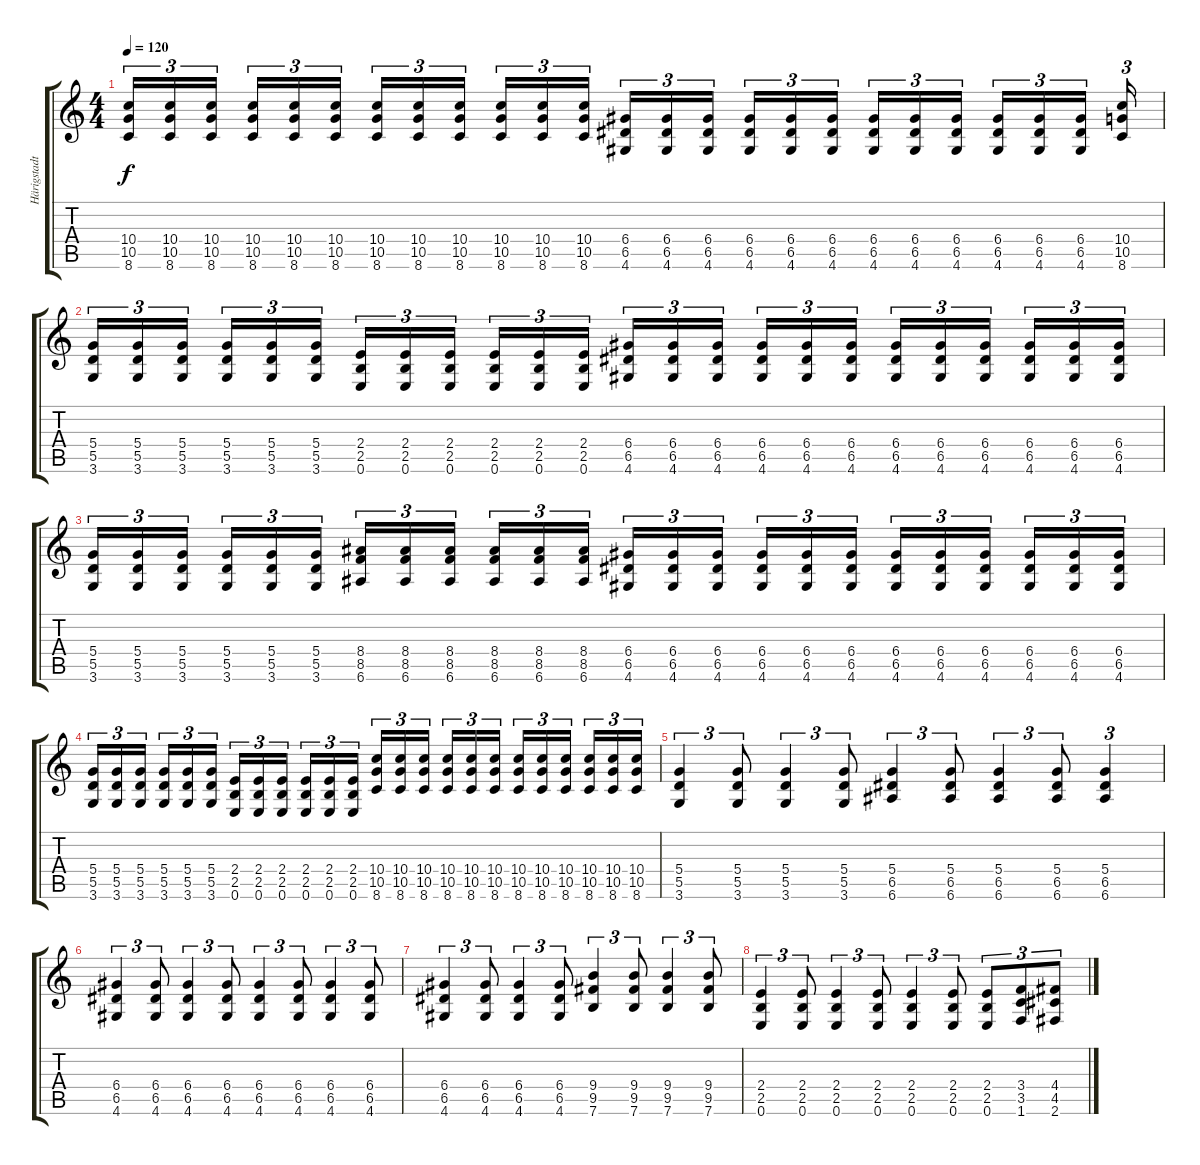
\track ("Härigstadt" "Härigstadt") {instrument distortionguitar}
\staff {score tabs}
\tuning (E4 B3 G3 D3 A2 E2) {hide}
\ts (4 4)
\tempo 120
\clef g2
\ks c
(10.4 10.5 8.6).16{tu (3 2) dy f} (10.4 10.5 8.6).16{tu (3 2)} (10.4 10.5 8.6).16{tu (3 2)} (10.4 10.5 8.6).16{tu (3 2)} (10.4 10.5 8.6).16{tu (3 2)} (10.4 10.5 8.6).16{tu (3 2)} (10.4 10.5 8.6).16{tu (3 2)} (10.4 10.5 8.6).16{tu (3 2)} (10.4 10.5 8.6).16{tu (3 2)} (10.4 10.5 8.6).16{tu (3 2)} (10.4 10.5 8.6).16{tu (3 2)} (10.4 10.5 8.6).16{tu (3 2)} (6.4 6.5 4.6).16{tu (3 2)} (6.4 6.5 4.6).16{tu (3 2)} (6.4 6.5 4.6).16{tu (3 2)} (6.4 6.5 4.6).16{tu (3 2)} (6.4 6.5 4.6).16{tu (3 2)} (6.4 6.5 4.6).16{tu (3 2)} (6.4 6.5 4.6).16{tu (3 2)} (6.4 6.5 4.6).16{tu (3 2)} (6.4 6.5 4.6).16{tu (3 2)} (6.4 6.5 4.6).16{tu (3 2)} (6.4 6.5 4.6).16{tu (3 2)} (6.4 6.5 4.6).16{tu (3 2)} (10.4 10.5 8.6).16{tu (3 2)} |
(5.4 5.5 3.6).16{tu (3 2)} (5.4 5.5 3.6).16{tu (3 2)} (5.4 5.5 3.6).16{tu (3 2)} (5.4 5.5 3.6).16{tu (3 2)} (5.4 5.5 3.6).16{tu (3 2)} (5.4 5.5 3.6).16{tu (3 2)} (2.4 2.5 0.6).16{tu (3 2)} (2.4 2.5 0.6).16{tu (3 2)} (2.4 2.5 0.6).16{tu (3 2)} (2.4 2.5 0.6).16{tu (3 2)} (2.4 2.5 0.6).16{tu (3 2)} (2.4 2.5 0.6).16{tu (3 2)} (6.4 6.5 4.6).16{tu (3 2)} (6.4 6.5 4.6).16{tu (3 2)} (6.4 6.5 4.6).16{tu (3 2)} (6.4 6.5 4.6).16{tu (3 2)} (6.4 6.5 4.6).16{tu (3 2)} (6.4 6.5 4.6).16{tu (3 2)} (6.4 6.5 4.6).16{tu (3 2)} (6.4 6.5 4.6).16{tu (3 2)} (6.4 6.5 4.6).16{tu (3 2)} (6.4 6.5 4.6).16{tu (3 2)} (6.4 6.5 4.6).16{tu (3 2)} (6.4 6.5 4.6).16{tu (3 2)} |
(5.4 5.5 3.6).16{tu (3 2)} (5.4 5.5 3.6).16{tu (3 2)} (5.4 5.5 3.6).16{tu (3 2)} (5.4 5.5 3.6).16{tu (3 2)} (5.4 5.5 3.6).16{tu (3 2)} (5.4 5.5 3.6).16{tu (3 2)} (8.4 8.5 6.6).16{tu (3 2)} (8.4 8.5 6.6).16{tu (3 2)} (8.4 8.5 6.6).16{tu (3 2)} (8.4 8.5 6.6).16{tu (3 2)} (8.4 8.5 6.6).16{tu (3 2)} (8.4 8.5 6.6).16{tu (3 2)} (6.4 6.5 4.6).16{tu (3 2)} (6.4 6.5 4.6).16{tu (3 2)} (6.4 6.5 4.6).16{tu (3 2)} (6.4 6.5 4.6).16{tu (3 2)} (6.4 6.5 4.6).16{tu (3 2)} (6.4 6.5 4.6).16{tu (3 2)} (6.4 6.5 4.6).16{tu (3 2)} (6.4 6.5 4.6).16{tu (3 2)} (6.4 6.5 4.6).16{tu (3 2)} (6.4 6.5 4.6).16{tu (3 2)} (6.4 6.5 4.6).16{tu (3 2)} (6.4 6.5 4.6).16{tu (3 2)} |
(5.4 5.5 3.6).16{tu (3 2)} (5.4 5.5 3.6).16{tu (3 2)} (5.4 5.5 3.6).16{tu (3 2)} (5.4 5.5 3.6).16{tu (3 2)} (5.4 5.5 3.6).16{tu (3 2)} (5.4 5.5 3.6).16{tu (3 2)} (2.4 2.5 0.6).16{tu (3 2)} (2.4 2.5 0.6).16{tu (3 2)} (2.4 2.5 0.6).16{tu (3 2)} (2.4 2.5 0.6).16{tu (3 2)} (2.4 2.5 0.6).16{tu (3 2)} (2.4 2.5 0.6).16{tu (3 2)} (10.4 10.5 8.6).16{tu (3 2)} (10.4 10.5 8.6).16{tu (3 2)} (10.4 10.5 8.6).16{tu (3 2)} (10.4 10.5 8.6).16{tu (3 2)} (10.4 10.5 8.6).16{tu (3 2)} (10.4 10.5 8.6).16{tu (3 2)} (10.4 10.5 8.6).16{tu (3 2)} (10.4 10.5 8.6).16{tu (3 2)} (10.4 10.5 8.6).16{tu (3 2)} (10.4 10.5 8.6).16{tu (3 2)} (10.4 10.5 8.6).16{tu (3 2)} (10.4 10.5 8.6).16{tu (3 2)} |
(5.4 5.5 3.6).4{tu (3 2)} (5.4 5.5 3.6).8{tu (3 2)} (5.4 5.5 3.6).4{tu (3 2)} (5.4 5.5 3.6).8{tu (3 2)} (5.4 6.5 6.6).4{tu (3 2)} (5.4 6.5 6.6).8{tu (3 2)} (5.4 6.5 6.6).4{tu (3 2)} (5.4 6.5 6.6).8{tu (3 2)} (5.4 6.5 6.6).4{tu (3 2)} |
(6.4 6.5 4.6).4{tu (3 2)} (6.4 6.5 4.6).8{tu (3 2)} (6.4 6.5 4.6).4{tu (3 2)} (6.4 6.5 4.6).8{tu (3 2)} (6.4 6.5 4.6).4{tu (3 2)} (6.4 6.5 4.6).8{tu (3 2)} (6.4 6.5 4.6).4{tu (3 2)} (6.4 6.5 4.6).8{tu (3 2)} |
(6.4 6.5 4.6).4{tu (3 2)} (6.4 6.5 4.6).8{tu (3 2)} (6.4 6.5 4.6).4{tu (3 2)} (6.4 6.5 4.6).8{tu (3 2)} (9.4 9.5 7.6).4{tu (3 2)} (9.4 9.5 7.6).8{tu (3 2)} (9.4 9.5 7.6).4{tu (3 2)} (9.4 9.5 7.6).8{tu (3 2)} |
(2.4 2.5 0.6).4{tu (3 2)} (2.4 2.5 0.6).8{tu (3 2)} (2.4 2.5 0.6).4{tu (3 2)} (2.4 2.5 0.6).8{tu (3 2)} (2.4 2.5 0.6).4{tu (3 2)} (2.4 2.5 0.6).8{tu (3 2)} (2.4 2.5 0.6).8{tu (3 2)} (3.4 3.5 1.6).8{tu (3 2)} (4.4 4.5 2.6).8{tu (3 2)}
